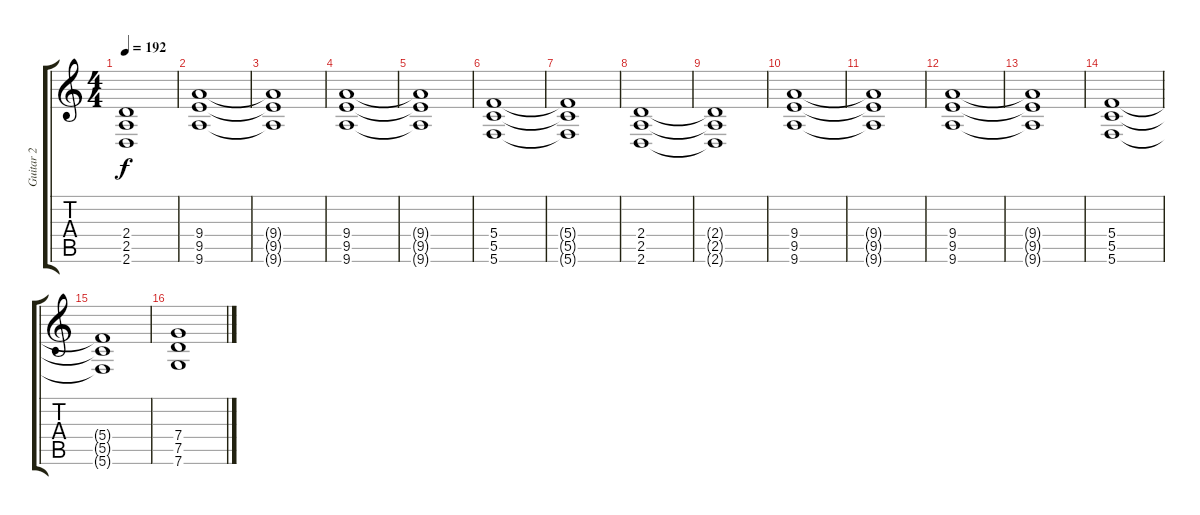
\track ("Guitar 2" "Guitar 2") {instrument distortionguitar}
\staff {score tabs}
\tuning (D4 A3 F3 C3 G2 C2) {hide}
\ts (4 4)
\tempo 192
\clef g2
\ks c
(2.4{t} 2.5{t} 2.6{t}).1{dy f} |
(9.4 9.5 9.6).1 |
(9.4{t} 9.5{t} 9.6{t}).1 |
(9.4 9.5 9.6).1 |
(9.4{t} 9.5{t} 9.6{t}).1 |
(5.4 5.5 5.6).1 |
(5.4{t} 5.5{t} 5.6{t}).1 |
(2.4 2.5 2.6).1 |
(2.4{t} 2.5{t} 2.6{t}).1 |
(9.4 9.5 9.6).1 |
(9.4{t} 9.5{t} 9.6{t}).1 |
(9.4 9.5 9.6).1 |
(9.4{t} 9.5{t} 9.6{t}).1 |
(5.4 5.5 5.6).1 |
(5.4{t} 5.5{t} 5.6{t}).1 |
(7.4 7.5 7.6).1
